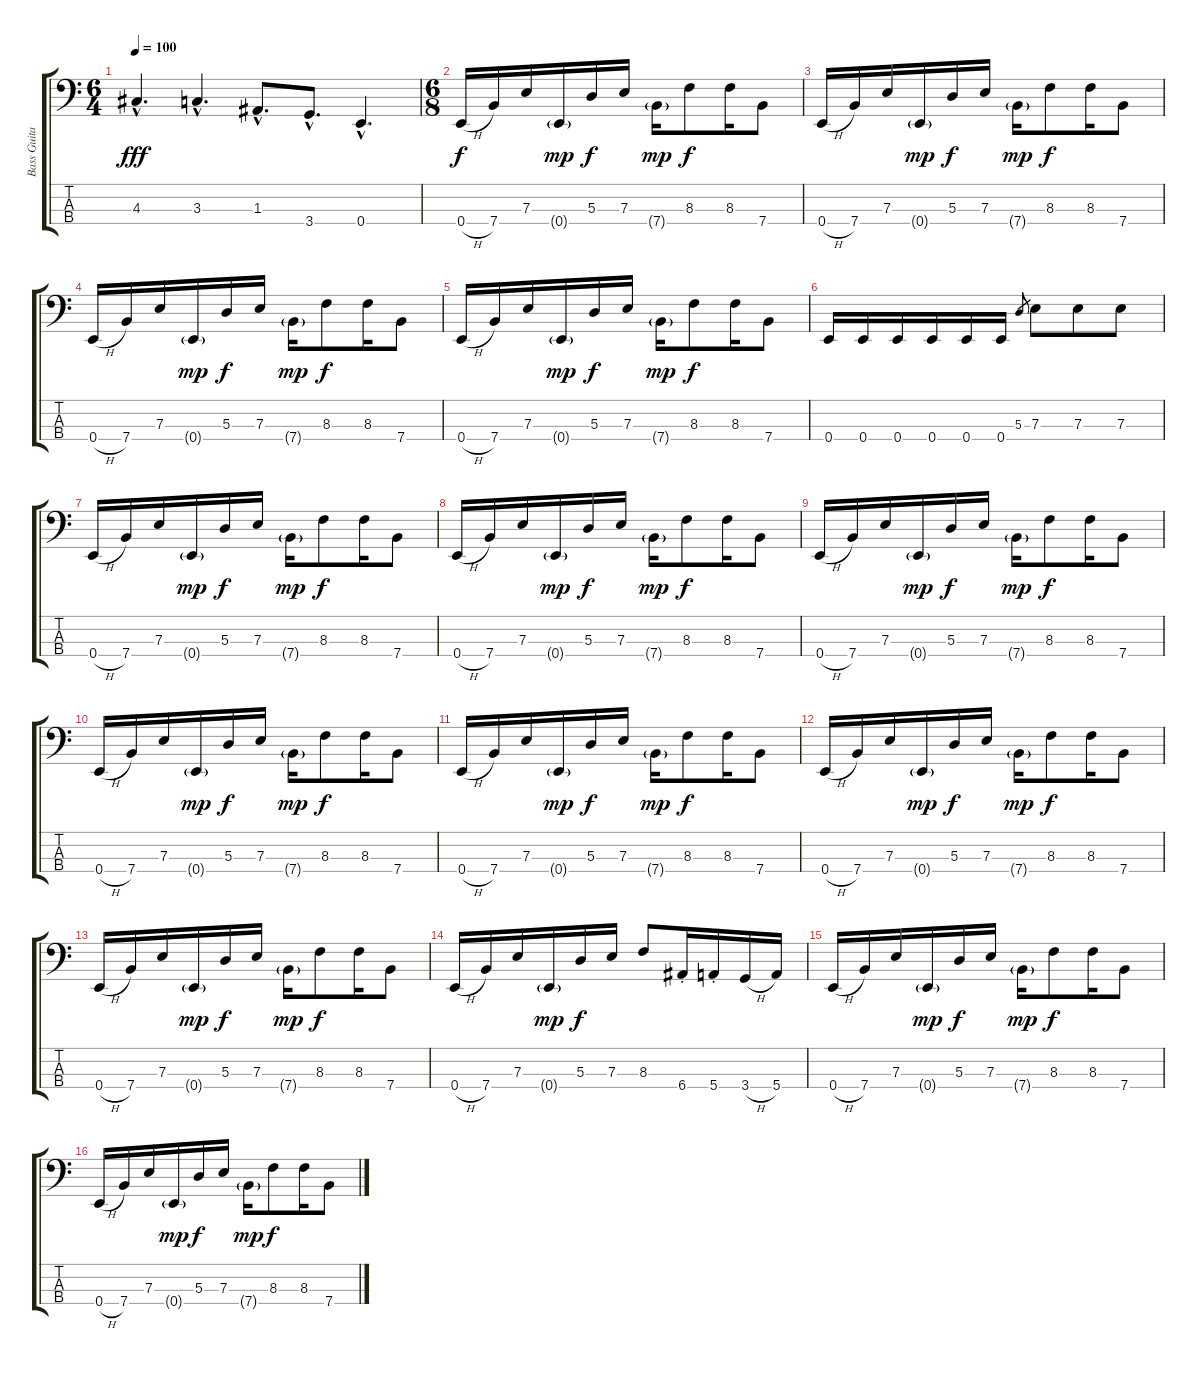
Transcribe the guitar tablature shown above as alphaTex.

\track ("Bass Guitar" "Bass Guita") {instrument electricbasspick}
\staff {score tabs}
\tuning (G2 D2 A1 E1) {hide}
\ts (6 4)
\tempo 100
\clef f4
\ks c
4.3{hac}.4{d dy fff} 3.3{hac}.4{d} 1.3{hac}.8{d} 3.4{hac}.8{d} 0.4{hac}.4{d} |
\ts (6 8)
0.4{h}.16{dy f} 7.4.16 7.3.16 0.4{g}.16{dy mp} 5.3.16{dy f} 7.3.16 7.4{g}.16{dy mp} 8.3.8{dy f} 8.3.16 7.4.8 |
0.4{h}.16 7.4.16 7.3.16 0.4{g}.16{dy mp} 5.3.16{dy f} 7.3.16 7.4{g}.16{dy mp} 8.3.8{dy f} 8.3.16 7.4.8 |
0.4{h}.16 7.4.16 7.3.16 0.4{g}.16{dy mp} 5.3.16{dy f} 7.3.16 7.4{g}.16{dy mp} 8.3.8{dy f} 8.3.16 7.4.8 |
0.4{h}.16 7.4.16 7.3.16 0.4{g}.16{dy mp} 5.3.16{dy f} 7.3.16 7.4{g}.16{dy mp} 8.3.8{dy f} 8.3.16 7.4.8 |
0.4.16 0.4.16 0.4.16 0.4.16 0.4.16 0.4.16 5.3.8{gr} 7.3.8 7.3.8 7.3.8 |
0.4{h}.16 7.4.16 7.3.16 0.4{g}.16{dy mp} 5.3.16{dy f} 7.3.16 7.4{g}.16{dy mp} 8.3.8{dy f} 8.3.16 7.4.8 |
0.4{h}.16 7.4.16 7.3.16 0.4{g}.16{dy mp} 5.3.16{dy f} 7.3.16 7.4{g}.16{dy mp} 8.3.8{dy f} 8.3.16 7.4.8 |
0.4{h}.16 7.4.16 7.3.16 0.4{g}.16{dy mp} 5.3.16{dy f} 7.3.16 7.4{g}.16{dy mp} 8.3.8{dy f} 8.3.16 7.4.8 |
0.4{h}.16 7.4.16 7.3.16 0.4{g}.16{dy mp} 5.3.16{dy f} 7.3.16 7.4{g}.16{dy mp} 8.3.8{dy f} 8.3.16 7.4.8 |
0.4{h}.16 7.4.16 7.3.16 0.4{g}.16{dy mp} 5.3.16{dy f} 7.3.16 7.4{g}.16{dy mp} 8.3.8{dy f} 8.3.16 7.4.8 |
0.4{h}.16 7.4.16 7.3.16 0.4{g}.16{dy mp} 5.3.16{dy f} 7.3.16 7.4{g}.16{dy mp} 8.3.8{dy f} 8.3.16 7.4.8 |
0.4{h}.16 7.4.16 7.3.16 0.4{g}.16{dy mp} 5.3.16{dy f} 7.3.16 7.4{g}.16{dy mp} 8.3.8{dy f} 8.3.16 7.4.8 |
0.4{h}.16 7.4.16 7.3.16 0.4{g}.16{dy mp} 5.3.16{dy f} 7.3.16 8.3.8 6.4{st}.16 5.4{st}.16 3.4{h}.16 5.4.16 |
0.4{h}.16 7.4.16 7.3.16 0.4{g}.16{dy mp} 5.3.16{dy f} 7.3.16 7.4{g}.16{dy mp} 8.3.8{dy f} 8.3.16 7.4.8 |
0.4{h}.16 7.4.16 7.3.16 0.4{g}.16{dy mp} 5.3.16{dy f} 7.3.16 7.4{g}.16{dy mp} 8.3.8{dy f} 8.3.16 7.4.8
